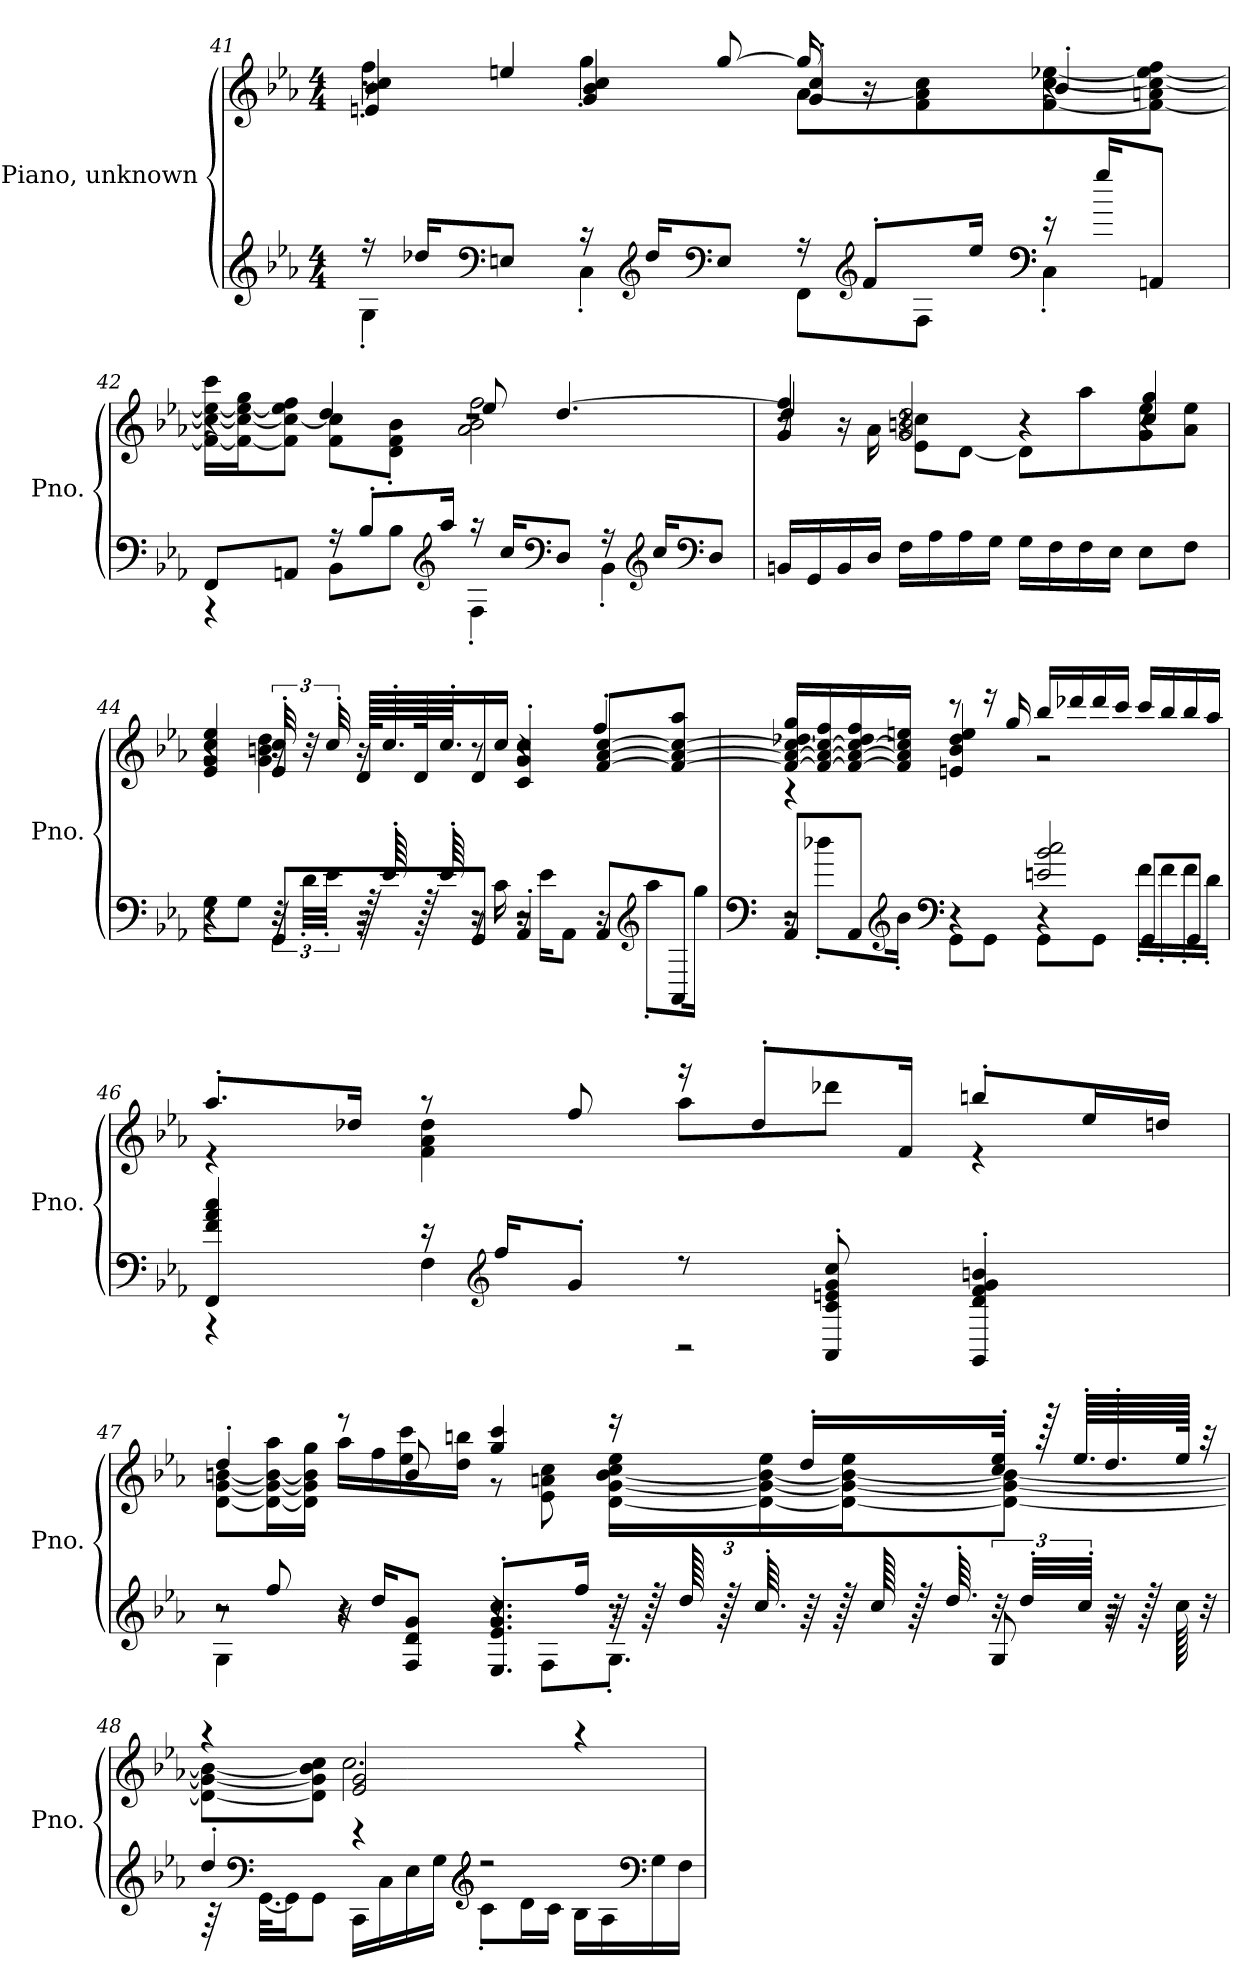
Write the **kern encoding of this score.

**kern	**kern
*part1	*part1
*staff2	*staff1
*I"Piano, unknown	*
*I'Pno.	*
!!LO:LB:g=z
*clefG2	*clefG2
*k[b-e-a-]	*k[b-e-a-]
*M4/4	*M4/4
=41	=41
*^	*^
*	*	*	*^
16r	4G'\	8r	4ff'\	4en/ 4b-/ 4cc/
16dd-X/KL	.	.	.	.
*clefF4	*	*	*	*
8En/J	.	4een/	.	.
16r	4C'\	.	4gg'\	4g/ 4b-/ 4cc/
*clefG2	*	*	*	*
16dd-/KL	.	.	.	.
*clefF4	*	*	*	*
8E/J	.	[8gg/	.	.
16r	8FF\L	16gg/]	[8a-\L	4g/' 4cc/'
*clefG2	*	*	*	*
8f'/L	.	16r	.	.
.	8F\J	8r	8f\ 8a-\] 8cc\	.
16ee-/Jk	.	.	.	.
*clefF4	*	*	*	*
16r	4C'\	4r	[8f\ [8cc\ [8ee-X\	4b-'/
16gg/KL	.	.	.	.
8AAn/J	.	.	8f\_ 8an\ 8cc\_ 8ee-\_ 8ff\J	.
!!LO:LB:g=z	!!	!!
=42	=42	=42	=42	=42
8FF/L	4r	1r	16f\_ 16cc\_ 16ee-\_ 16ccc\LL	4r
.	.	.	16f\_ 16cc\_ 16ee-\_ 16gg\J	.
8AAn/J	.	.	8f\] 8cc\_ 8ee-\] 8ff\J	.
16r	8BB-\L	.	8f\ 8cc\]L	4dd/
8B-'/L	.	.	.	.
.	8B-\J	.	8d\' 8f\' 8b-\'J	.
*clefG2	*	*	*	*
16aa-/Jk	.	.	.	.
16r	4F'\	.	2a-\ 2b-\ 2ff\	8ee-/
16cc/KL	.	.	.	.
*clefF4	*	*	*	*
8D/J	.	.	.	[4.dd/
16r	4BB-'\	.	.	.
*clefG2	*	*	*	*
16cc/KL	.	.	.	.
*clefF4	*	*	*	*
8D/J	.	.	.	.
*v	*v	*	*	*
=43	=43	=43	=43
16BBn/LL	4g/ 4ff/	8r	4dd/]
16GG/	.	.	.
16BB/	.	16r	.
16D/JJ	.	16a-\	.
16F\LL	2g/ 2bn/ 2dd/	8e-\ 8cc\L	4r
16A-\	.	.	.
16A-\	.	[8d\J	.
16G\JJ	.	.	.
16G\LL	.	8d\L]	4r
16F\	.	.	.
16F\	.	8aa-\	.
16E-\JJ	.	.	.
8E-\L	4r	8g\ 8ee-\	4cc/ 4gg/
8F\J	.	8a-\ 8ee-\J	.
!!LO:LB:g=z	!!	!!
=44	=44	=44	=44
*^	*	*	*
*	*^	*	*	*
4r	8G\L	4r	4e-/ 4g/ 4cc/ 4ee-/	4r	4r
.	8G\J	.	.	.	.
16r	48r	8GG/L	48e-/' 48cc/'	4g\ 4bn\ 4dd\	16r
.	48d'\LLL	.	48r	.	.
.	48e-'\JJJ	.	48cc'/	.	.
128r	16r	.	16r	.	128d/KLLLL
64.e-'/	.	.	.	.	64.cc'/
128r	.	.	.	.	128d/K
64.e-'/	.	.	.	.	64.cc'/JJ
8r	16r	8GG/J	8r	.	16d/
.	16c\	.	.	.	16cc/JJ
2r	16r	4AA-'/	4c/' 4g/' 4cc/'	2r	4r
.	16e-\KL	.	.	.	.
.	8AA-\J	.	.	.	.
.	16r	8AA-/L	[8f/ [8a-/ [8cc/L	.	4ff'/
*clefG2	*	*	*	*	*
.	8aa-'\L	.	.	.	.
.	.	8AA-/J	8f/_ 8a-/_ 8cc/_ 8aa-/J	.	.
.	16gg\Jk	.	.	.	.
*	*	*	*v	*v	*v
!!LO:LB:g=z
=45	=45	=45	=45
*clefF4	*	*	*
*	*	*	*^
8AA-/L	16r	2r	16f/_ 16a-/_ 16cc/_ 16dd-X/ 16gg/LL	4r
.	8dd-X'\L	.	16f/_ 16a-/_ 16cc/_ 16ff/	.
8AA-/J	.	.	16f/_ 16a-/_ 16cc/_ 16dd-/ 16ff/	.
*clefG2	*	*	*	*
.	16b-'\Jk	.	16f/] 16a-/] 16cc/] 16een/JJ	.
*clefF4	*	*	*	*
4r	8GG\L	.	8r	4en/ 4b-/ 4dd-/ 4ee/
.	8GG\J	.	16r	.
.	.	.	16gg/	.
2en/ 2b-/ 2cc/	8GG\L	4r	16bb-/LL	2r
.	.	.	16ddd-X/	.
.	8GG\J	.	16ddd-/	.
.	.	.	16ccc/JJ	.
.	16f'\LL	8GG/L	16ccc/LL	.
.	16f'\	.	16bb-/	.
.	16f'\	8GG/J	16bb-/	.
.	16d'\JJ	.	16aa-/JJ	.
*	*v	*v	*	*
=46	=46	=46	=46
4FF/ 4f/ 4a-/ 4cc/	4r	8.aa-'/L	4r
.	.	16dd-X/Jk	.
16r	4F\	8r	4f\ 4a-\ 4dd-\
*clefG2	*	*	*
16ff/KL	.	.	.
8g'/J	.	8ff/	.
8r	2r	16r	8aa-\L
.	.	8dd-'/L	.
8AA-/' 8c/' 8en/' 8g/' 8cc/'	.	.	8ddd-X\J
.	.	16f/Jk	.
4GG/' 4d/' 4f/' 4g/' 4bn/'	.	8bbn'/L	4r
.	.	16ee-/L	.
.	.	16ddn/JJ	.
!!LO:LB:g=z	!!
=47	=47	=47	=47
*	*^	*	*
8r	4G\	2r	4dd'/	[8d\ [8g\ [8bn\L
8ff/	.	.	.	16d\_ 16g\_ 16b\_ 16aa-\L
.	.	.	.	16d\] 16g\] 16b\] 16gg\JJ
16r	4r	.	8r	16aa-\LL
16dd/KL	.	.	.	16ff\
8F/ 8d/ 8g/J	.	.	8b/	16ee-\ 16ccc\
.	.	.	.	16dd\ 16bbn\JJ
8.E-/' 8.e-/' 8.g/' 8.cc/'L	8r	4r	4gg/ 4ccc/	8r
.	8F\L	.	.	8e-\ 8an\ 8cc\
16ff/Jk	.	.	.	.
*	*	*	*	*Xbrackettup
64r	8.G'\J	8r	16r	[24d\ [24g\ [24b\ 24cc\ 24ee-\LL
128r	.	.	.	.
128dd/	.	.	.	.
128r	.	.	.	.
64.cc'/	.	.	.	.
.	.	.	.	24d\_ 24g\_ 24b\_ 24ee-\
64r	.	.	16dd'/LL	.
128r	.	.	.	.
.	.	.	.	24d\_ 24g\_ 24b\_ 24ee-\J
128cc/	.	.	.	.
128r	.	.	.	.
64.dd'/	.	.	.	.
48r	.	8G/	32cc/' 32ee-/'JJk	8d\_ 8g\_ 8b\_J
48dd'/LLL	.	.	.	.
.	.	.	128r	.
.	.	.	64.ee-'/LLLL	.
48cc'/JJJ	.	.	.	.
16r	64r	.	64.dd'/	.
.	128r	.	.	.
.	128cc\	.	128ee-/JJJJk	.
.	32r	.	32r	.
*	*v	*v	*	*
!!LO:PB:g=z	!!
=48	=48	=48	=48
4dd'/	64r	4r	8d\_ 8g\_ 8b\_L
*clefF4	*	*	*
.	[32.GG\KLL	.	.
.	16GG\J]	.	.
.	8GG\J	.	8d\] 8g\] 8b\] 8cc\J
4r	16CC\LL	2e-/ 2g/	2.cc\
.	16C\	.	.
.	16E-\	.	.
.	16G\JJ	.	.
*clefG2	*	*	*
2r	8c'\L	.	.
.	16d\L	.	.
.	16c\JJ	.	.
.	16B-\LL	4r	.
.	16A-\	.	.
*clefF4	*	*	*
.	16G\	.	.
.	16F\JJ	.	.
*v	*v	*	*
*	*v	*v
=	=
*-	*-
